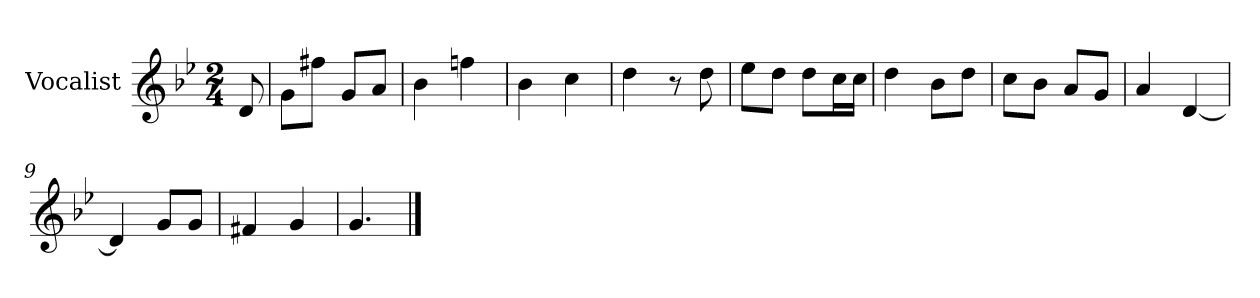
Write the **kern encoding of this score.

**kern
*part1
*staff1
*I"Vocalist
*k[b-e-]
*g:
*M2/4
=
8d
=1
8gL
8ff#XJ
8gL
8aJ
=2
4b-
4ffn
=3
4b-
4cc
=4
4dd
8r
8dd
=5
8ee-L
8ddJ
8ddL
16ccL
16ccJJ
=6
4dd
8b-L
8ddJ
=7
8ccL
8b-J
8aL
8gJ
=8
4a
[4d
=9
4d]
8gL
8gJ
=10
4f#X
4g
=11
4.g
==
*-
